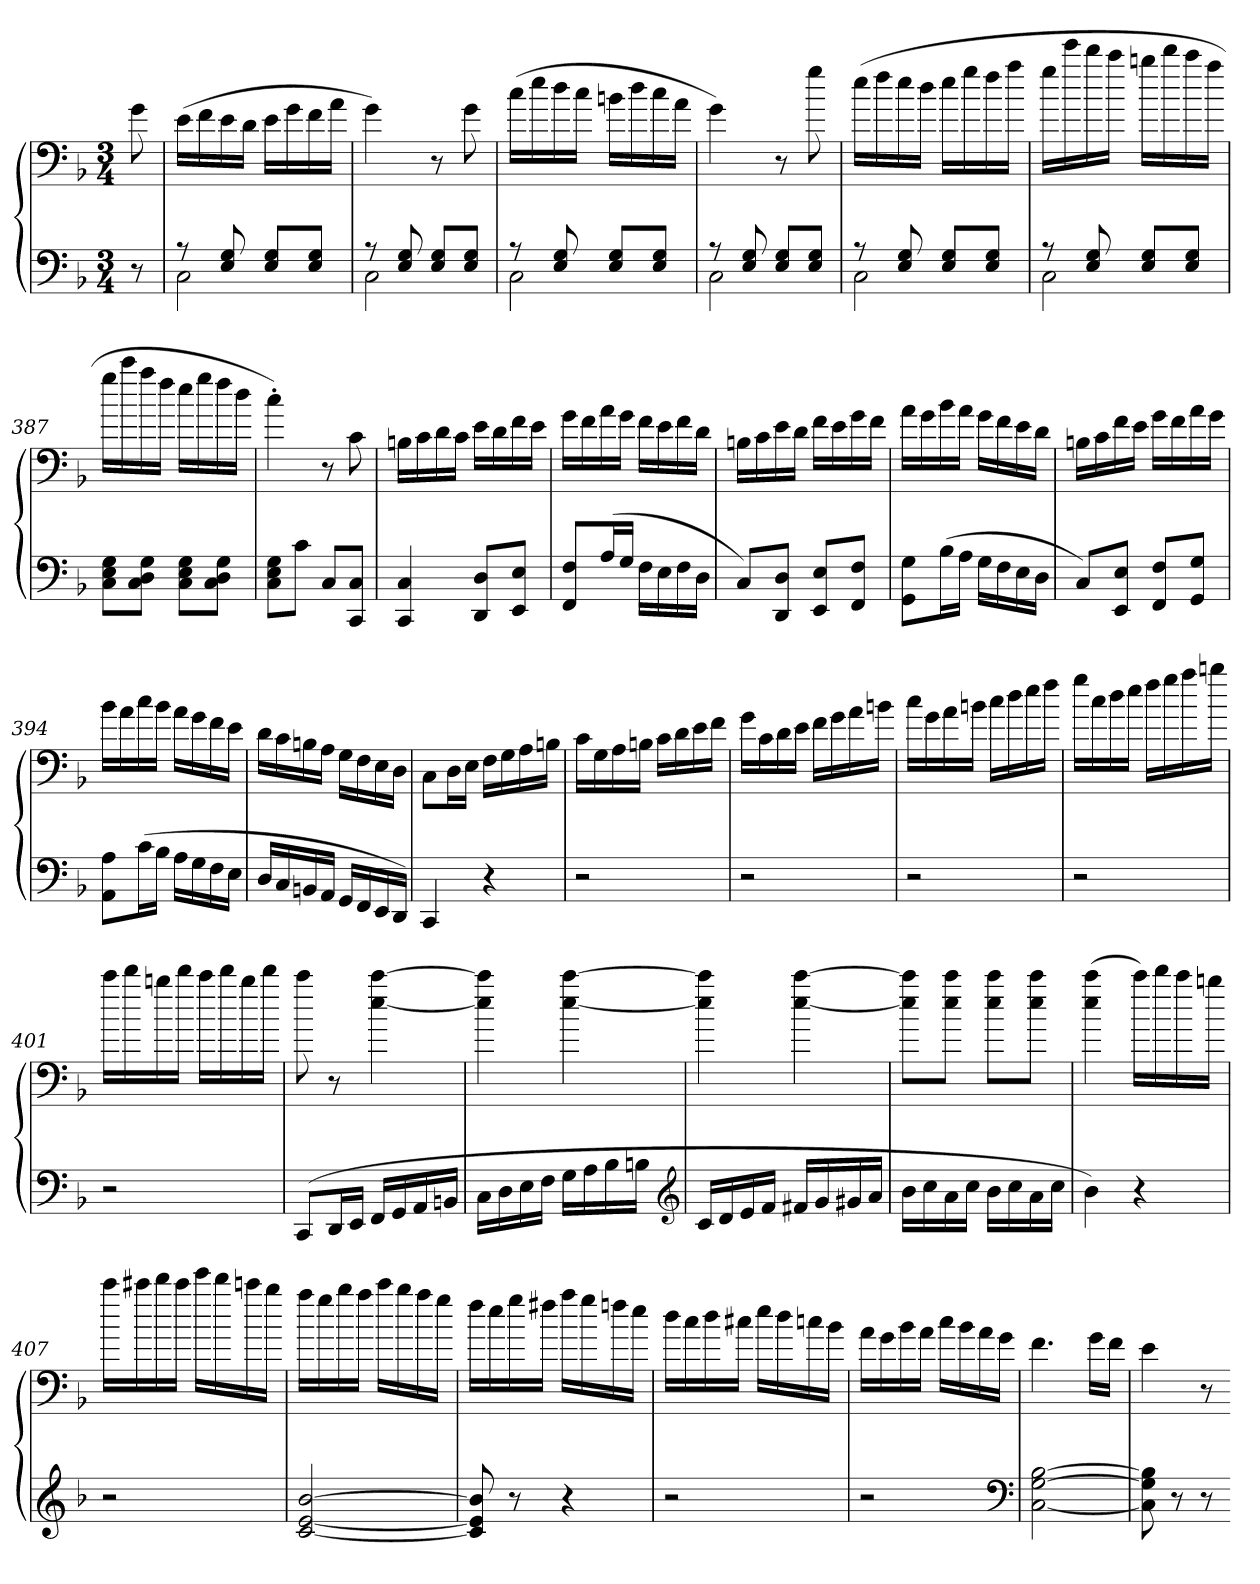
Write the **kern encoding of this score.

**kern	**kern
*part1	*part1
*staff2	*staff1
*clefF4	*clefF4
*k[b-]	*k[b-]
*F:	*F:
*M3/4	*M3/4
=	=
8r	8g
=381	=381
*^	*
8r	2C	(16eLL
.	.	16f
8E 8G	.	16e
.	.	16dJJ
8E 8GL	.	16eLL
.	.	16g
8E 8GJ	.	16f
.	.	16aJJ
=382	=382	=382
8r	2C	4g)
8E 8G	.	.
8E 8GL	.	8r
8E 8GJ	.	8g
=383	=383	=383
8r	2C	(16ccLL
.	.	16ee
8E 8G	.	16dd
.	.	16ccJJ
8E 8GL	.	16bnLL
.	.	16dd
8E 8GJ	.	16cc
.	.	16aJJ
=384	=384	=384
8r	2C	4g)
8E 8G	.	.
8E 8GL	.	8r
8E 8GJ	.	8gg
=385	=385	=385
8r	2C	(16eeLL
.	.	16ff
8E 8G	.	16ee
.	.	16ddJJ
8E 8GL	.	16eeLL
.	.	16gg
8E 8GJ	.	16ff
.	.	16aaJJ
=386	=386	=386
8r	2C	16ggLL
.	.	16eee
8E 8G	.	16ddd
.	.	16cccJJ
8E 8GL	.	16bbnLL
.	.	16ddd
8E 8GJ	.	16ccc
.	.	16aaJJ
*v	*v	*
=387	=387
8C 8E 8GL	16ggLL
.	16ccc
8C 8D 8GJ	16aa
.	16ffJJ
8C 8E 8GL	16eeLL
.	16gg
8C 8D 8GJ	16ff
.	16ddJJ
=388	=388
8C 8E 8GL	4cc')
8cJ	.
8CL	8r
8CC 8CJ	8c
=389	=389
4CC 4C	16BnLL
.	16c
.	16d
.	16cJJ
8DD 8DL	16eLL
.	16d
8EE 8EJ	16f
.	16eJJ
=390	=390
8FF 8FL	16gLL
.	16f
(16AL	16a
16GJJ	16gJJ
16FLL	16fLL
16E	16e
16F	16f
16DJJ	16dJJ
=391	=391
8CL)	16BnLL
.	16c
8DD 8DJ	16e
.	16dJJ
8EE 8EL	16fLL
.	16e
8FF 8FJ	16g
.	16fJJ
=392	=392
8GG 8GL	16aLL
.	16g
(16B-L	16b-
16AJJ	16aJJ
16GLL	16gLL
16F	16f
16E	16e
16DJJ	16dJJ
=393	=393
8CL)	16BnLL
.	16c
8EE 8EJ	16f
.	16eJJ
8FF 8FL	16gLL
.	16f
8GG 8GJ	16a
.	16gJJ
=394	=394
8AA 8AL	16b-LL
.	16a
(16cL	16cc
16B-JJ	16b-JJ
16ALL	16aLL
16G	16g
16F	16f
16EJJ	16eJJ
=395	=395
16DLL	16dLL
16C	16c
16BBn	16Bn
16AAJJ	16AJJ
16GGLL	16GLL
16FF	16F
16EE	16E
16DDJJ)	16DJJ
=396	=396
4CC	8CL
.	16DL
.	16EJJ
4r	16FLL
.	16G
.	16A
.	16BnJJ
=397	=397
2r	16cLL
.	16G
.	16A
.	16BnJJ
.	16cLL
.	16d
.	16e
.	16fJJ
=398	=398
2r	16gLL
.	16c
.	16d
.	16eJJ
.	16fLL
.	16g
.	16a
.	16bnJJ
=399	=399
2r	16ccLL
.	16g
.	16a
.	16bnJJ
.	16ccLL
.	16dd
.	16ee
.	16ffJJ
=400	=400
2r	16ggLL
.	16cc
.	16dd
.	16eeJJ
.	16ffLL
.	16gg
.	16aa
.	16bbnJJ
=401	=401
2r	16cccLL
.	16ddd
.	16bbn
.	16dddJJ
.	16cccLL
.	16ddd
.	16bb
.	16dddJJ
=402	=402
(8CCL	8ccc
16DDL	8r
16EEJJ	.
16FFLL	[4ee [4ccc
16GG	.
16AA	.
16BBnJJ	.
=403	=403
16CLL	4ee] 4ccc]
16D	.
16E	.
16FJJ	.
16GLL	[4ee [4ccc
16A	.
16B-	.
16BnJJ	.
*clefG2	*
=404	=404
16cLL	4ee] 4ccc]
16d	.
16e	.
16fJJ	.
16f#XLL	[4ee [4ccc
16g	.
16g#X	.
16aJJ	.
=405	=405
16b-LL	8ee] 8ccc]L
16cc	.
16a	8ee 8cccJ
16ccJJ	.
16b-LL	8ee 8cccL
16cc	.
16a	8ee 8cccJ
16ccJJ	.
=406	=406
4b-)	(4ee 4ccc
4r	16cccLL)
.	16ddd
.	16ccc
.	16bbnJJ
=407	=407
2r	16cccLL
.	16ccc#X
.	16ddd
.	16ccc#JJ
.	16eeeLL
.	16ddd
.	16cccn
.	16bb-JJ
=408	=408
[2c [2e [2b-	16aaLL
.	16gg
.	16bb-
.	16aaJJ
.	16cccLL
.	16bb-
.	16aa
.	16ggJJ
=409	=409
8c] 8e] 8b-]	16ffLL
.	16ee
8r	16gg
.	16ff#XJJ
4r	16aaLL
.	16gg
.	16ffn
.	16eeJJ
=410	=410
2r	16ddLL
.	16cc
.	16dd
.	16cc#XJJ
.	16eeLL
.	16dd
.	16ccn
.	16b-JJ
=411	=411
2r	16aLL
.	16g
.	16b-
.	16aJJ
.	16ccLL
.	16b-
.	16a
.	16gJJ
*clefF4	*
=412	=412
[2C [2G [2B-	4.f
.	16gLL
.	16fJJ
=413	=413
8C] 8G] 8B-]	4e
8r	.
8r	8r
=-	=-
*-	*-
